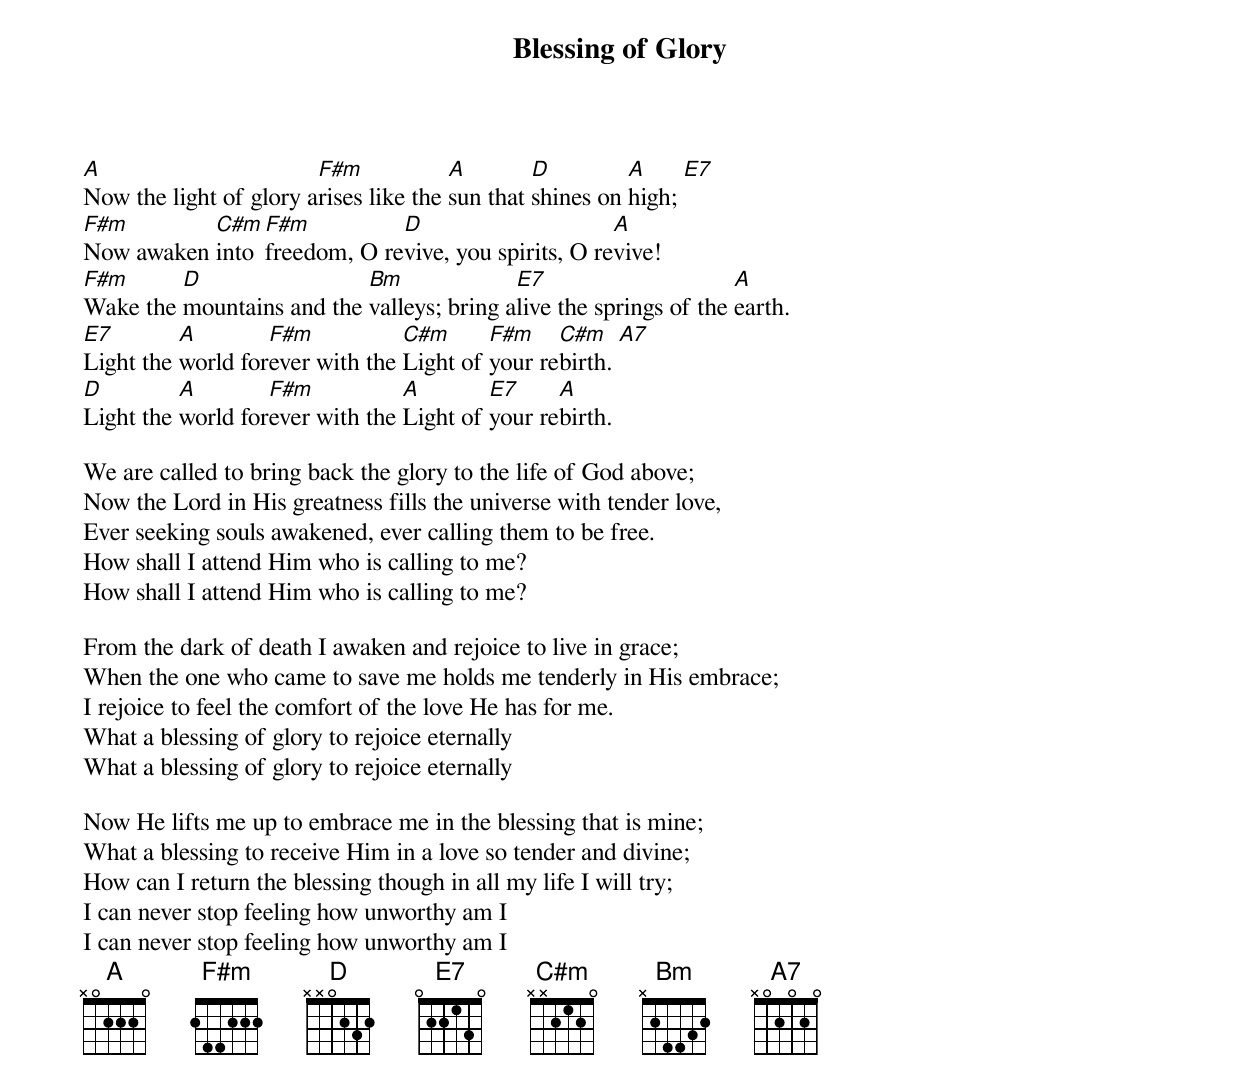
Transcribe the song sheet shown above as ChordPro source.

{title: Blessing of Glory}
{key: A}

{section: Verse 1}
[A]Now the light of glory a[F#m]rises like the [A]sun that [D]shines on [A]high; [E7]
[F#m]Now awaken [C#m]into [F#m]freedom, O re[D]vive, you spirits, O re[A]vive!
[F#m]Wake the [D]mountains and the [Bm]valleys; bring a[E7]live the springs of the [A]earth.
[E7]Light the [A]world for[F#m]ever with the [C#m]Light of [F#m]your re[C#m]birth. [A7]
[D]Light the [A]world for[F#m]ever with the [A]Light of [E7]your re[A]birth.

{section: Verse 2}
We are called to bring back the glory to the life of God above;
Now the Lord in His greatness fills the universe with tender love,
Ever seeking souls awakened, ever calling them to be free.
How shall I attend Him who is calling to me?
How shall I attend Him who is calling to me?

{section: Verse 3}
From the dark of death I awaken and rejoice to live in grace;
When the one who came to save me holds me tenderly in His embrace;
I rejoice to feel the comfort of the love He has for me.
What a blessing of glory to rejoice eternally
What a blessing of glory to rejoice eternally

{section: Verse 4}
Now He lifts me up to embrace me in the blessing that is mine;
What a blessing to receive Him in a love so tender and divine;
How can I return the blessing though in all my life I will try;
I can never stop feeling how unworthy am I
I can never stop feeling how unworthy am I
